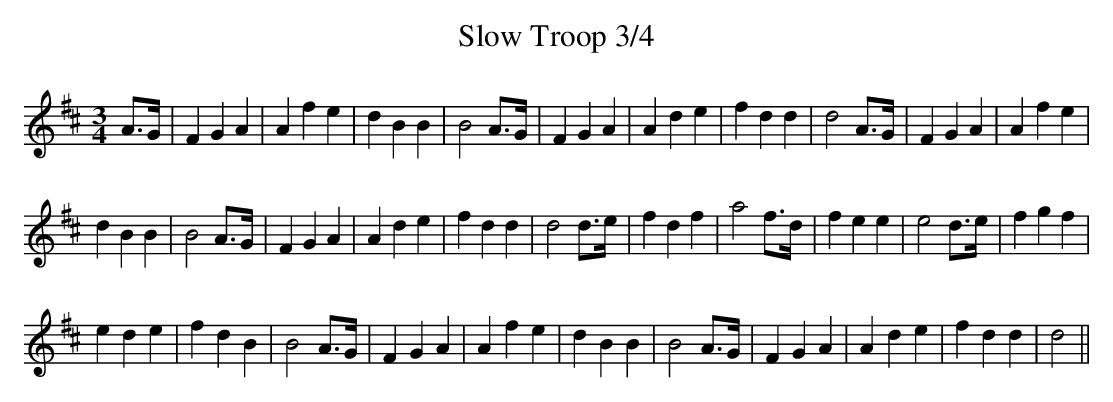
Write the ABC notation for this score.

X:1
T:Slow Troop 3/4
M:3/4
L:1/4
K:D
A/>G/|FGA|Afe|dBB|B2 A/>G/|FGA|Ade|fdd|d2A/>G/|FGA|Afe|
dBB|B2 A/>G/|FGA|Ade|fdd|d2 d/>e/|fdf|a2 f/>d/|fee|e2 d/>e/|fgf|
ede|fdB|B2 A/>G/|FGA|Afe|dBB|B2 A/>G/|FGA|Ade|fdd|d2||
